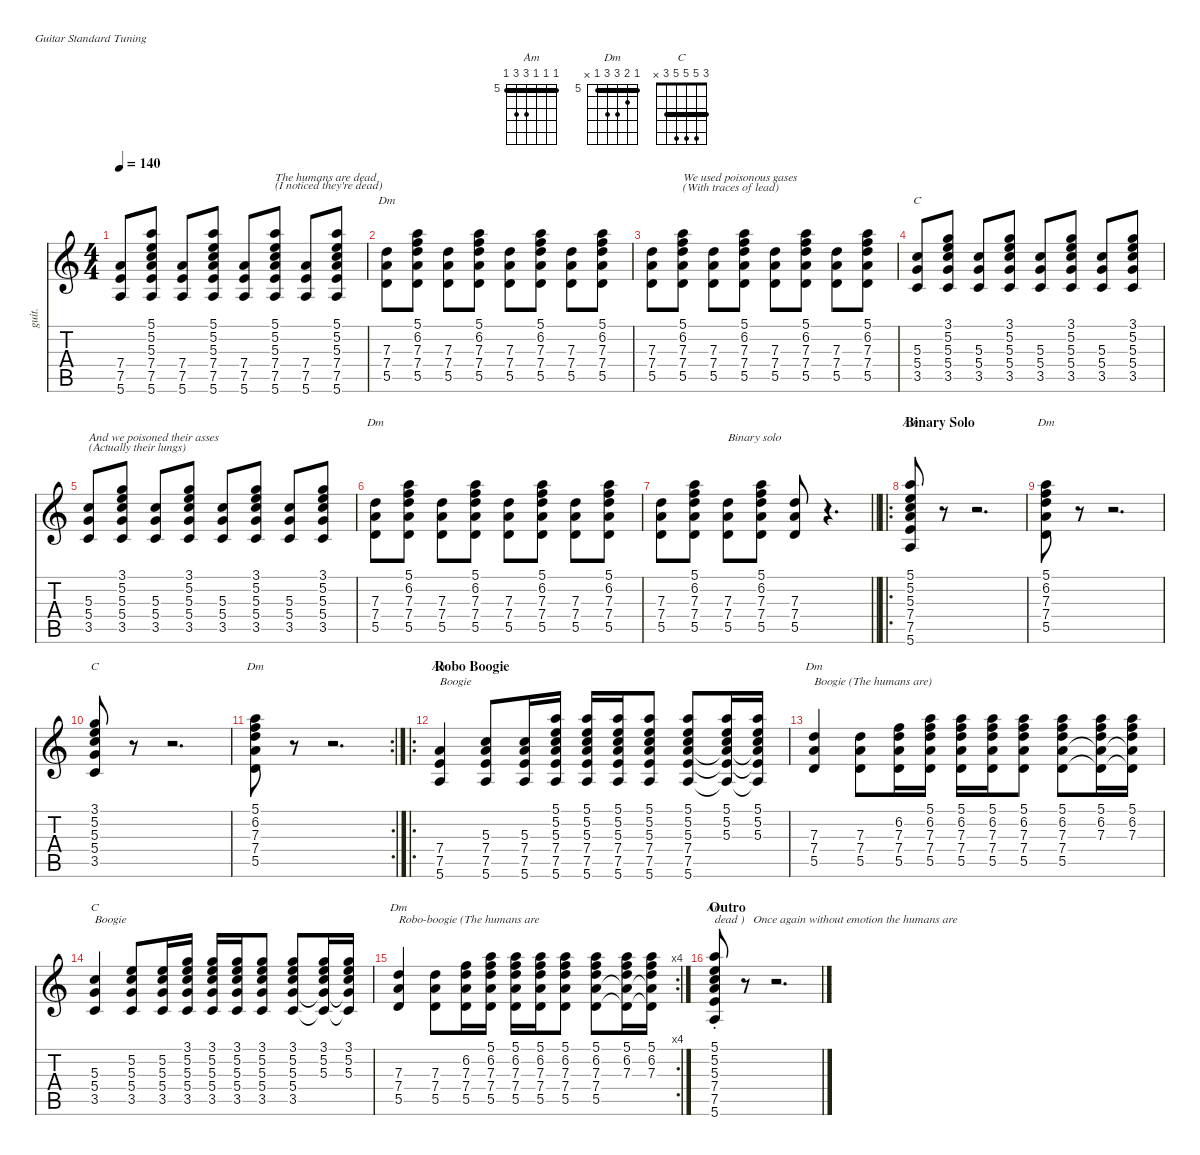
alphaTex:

\defaultSystemsLayout 4
\hideDynamics
\bracketExtendMode nobrackets
\otherSystemsTrackNameOrientation horizontal
\track ("Guitar1,2-2" "guit.") {defaultSystemsLayout 4 instrument acousticguitarnylon}
\staff {score tabs}
\tuning (E4 B3 G3 D3 A2 E2)
\chord ("Am" x x 5 7 7 5) {firstfret 5 showfingering false barre 5}
\chord ("Dm" x 6 7 7 5 x) {firstfret 5 showfingering false}
\chord ("C" x 5 5 5 3 x) {showfingering false}
\chord ("Dm" 5 6 7 7 5 x) {firstfret 5 showfingering false barre 5}
\chord ("C" 3 5 5 5 3 x) {showfingering false barre 3}
\chord ("Am" 5 5 5 7 7 5) {firstfret 5 showfingering false barre (5 5 5)}
\ts (4 4)
\tempo 140
\clef g2
\ks aminor
(7.4 7.5 5.6).8{dy f beam Up} (5.1 5.2 5.3 7.4 7.5 5.6).8{beam Up} (7.4 7.5 5.6).8{beam Up} (5.1 5.2 5.3 7.4 7.5 5.6).8{beam Up} (7.4 7.5 5.6).8{beam Up} (5.1 5.2 5.3 7.4 7.5 5.6).8{txt "The humans are dead \n(I noticed they're dead)" beam Up} (7.4 7.5 5.6).8{beam Up} (5.1 5.2 5.3 7.4 7.5 5.6).8{beam Up} |
(7.3 7.4 5.5).8{ch "Dm" beam Down} (5.1 6.2 7.3 7.4 5.5).8{beam Down} (7.3 7.4 5.5).8{beam Down} (5.1 6.2 7.3 7.4 5.5).8{beam Down} (7.3 7.4 5.5).8{beam Down} (5.1 6.2 7.3 7.4 5.5).8{beam Down} (7.3 7.4 5.5).8{beam Down} (5.1 6.2 7.3 7.4 5.5).8{beam Down} |
(7.3 7.4 5.5).8{beam Down} (5.1 6.2 7.3 7.4 5.5).8{txt "We used poisonous gases \n(With traces of lead)" beam Down} (7.3 7.4 5.5).8{beam Down} (5.1 6.2 7.3 7.4 5.5).8{beam Down} (7.3 7.4 5.5).8{beam Down} (5.1 6.2 7.3 7.4 5.5).8{beam Down} (7.3 7.4 5.5).8{beam Down} (5.1 6.2 7.3 7.4 5.5).8{beam Down} |
(5.3 5.4 3.5).8{ch "C" beam Up} (3.1 5.2 5.3 5.4 3.5).8{beam Up} (5.3 5.4 3.5).8{beam Up} (3.1 5.2 5.3 5.4 3.5).8{beam Up} (5.3 5.4 3.5).8{beam Up} (3.1 5.2 5.3 5.4 3.5).8{beam Up} (5.3 5.4 3.5).8{beam Up} (3.1 5.2 5.3 5.4 3.5).8{beam Up} |
(5.3 5.4 3.5).8{txt "And we poisoned their asses \n(Actually their lungs)" beam Up} (3.1 5.2 5.3 5.4 3.5).8{beam Up} (5.3 5.4 3.5).8{beam Up} (3.1 5.2 5.3 5.4 3.5).8{beam Up} (5.3 5.4 3.5).8{beam Up} (3.1 5.2 5.3 5.4 3.5).8{beam Up} (5.3 5.4 3.5).8{beam Up} (3.1 5.2 5.3 5.4 3.5).8{beam Up} |
(7.3 7.4 5.5).8{ch "Dm" beam Down} (5.1 6.2 7.3 7.4 5.5).8{beam Down} (7.3 7.4 5.5).8{beam Down} (5.1 6.2 7.3 7.4 5.5).8{beam Down} (7.3 7.4 5.5).8{beam Down} (5.1 6.2 7.3 7.4 5.5).8{beam Down} (7.3 7.4 5.5).8{beam Down} (5.1 6.2 7.3 7.4 5.5).8{beam Down} |
\barLineRight lightlight
(7.3 7.4 5.5).8{beam Down} (5.1 6.2 7.3 7.4 5.5).8{beam Down} (7.3 7.4 5.5).8{txt "Binary solo" beam Down} (5.1 6.2 7.3 7.4 5.5).8{beam Down} (7.3 7.4 5.5).8{beam Up} r.4{d beam Up} |
\ro
\section ("" "Binary Solo")
(5.1 5.2 5.3 7.4 7.5 5.6).8{ch "Am" txt "" beam Up} r.8{beam Up} r.2{d beam Up} |
(5.1 6.2 7.3 7.4 5.5).8{ch "Dm" txt "" beam Down} r.8{beam Down} r.2{d beam Down} |
(3.1 5.2 5.3 5.4 3.5).8{ch "C" txt "" beam Up} r.8{beam Up} r.2{d beam Up} |
\rc 2
(5.1 6.2 7.3 7.4 5.5).8{ch "Dm" txt "" beam Down} r.8{beam Down} r.2{d beam Down} |
\ro
\section ("" "Robo Boogie")
(7.4 7.5 5.6).4{ch "Am" txt "Boogie" beam Up} (5.3 7.4 7.5 5.6).8{dy mf beam Up} (5.3 7.4 7.5 5.6).16{dy f beam Up} (5.1 5.2 5.3 7.4 7.5 5.6).16{beam Up} (5.1 5.2 5.3 7.4 7.5 5.6).16{beam Up} (5.1 5.2 5.3 7.4 7.5 5.6).16{beam Up} (5.1 5.2 5.3 7.4 7.5 5.6).8{beam Up} (5.1 5.2 5.3 7.4 7.5 5.6).8{beam Up} (5.1 5.2 5.3 7.4{t} 7.5{t} 5.6{t}).16{dy mf beam Up} (5.1 5.2 5.3 7.4{t} 7.5{t} 5.6{t}).16{beam Up} |
(7.3 7.4 5.5).4{ch "Dm" txt "Boogie (The humans are)" dy f beam Up} (7.3 7.4 5.5).8{beam Down} (6.2 7.3 7.4 5.5).16{beam Down} (5.1 6.2 7.3 7.4 5.5).16{beam Down} (5.1 6.2 7.3 7.4 5.5).16{beam Down} (5.1 6.2 7.3 7.4 5.5).16{beam Down} (5.1 6.2 7.3 7.4 5.5).8{beam Down} (5.1 6.2 7.3 7.4 5.5).8{beam Down} (5.1 6.2 7.3 7.4{t} 5.5{t}).16{dy mf beam Down} (5.1 6.2 7.3 7.4{t} 5.5{t}).16{beam Down} |
(5.3 5.4 3.5).4{ch "C" txt "Boogie" dy f beam Up} (5.2 5.3 5.4 3.5).8{beam Up} (5.2 5.3 5.4 3.5).16{beam Up} (3.1 5.2 5.3 5.4 3.5).16{beam Up} (3.1 5.2 5.3 5.4 3.5).16{beam Up} (3.1 5.2 5.3 5.4 3.5).16{beam Up} (3.1 5.2 5.3 5.4 3.5).8{beam Up} (3.1 5.2 5.3 5.4 3.5).8{beam Up} (3.1 5.2 5.3 5.4{t} 3.5{t}).16{dy mf beam Up} (3.1 5.2 5.3 5.4{t} 3.5{t}).16{beam Up} |
\rc 4
(7.3 7.4 5.5).4{ch "Dm" txt "Robo-boogie (The humans are" dy f beam Up} (7.3 7.4 5.5).8{beam Down} (6.2 7.3 7.4 5.5).16{beam Down} (5.1 6.2 7.3 7.4 5.5).16{beam Down} (5.1 6.2 7.3 7.4 5.5).16{beam Down} (5.1 6.2 7.3 7.4 5.5).16{beam Down} (5.1 6.2 7.3 7.4 5.5).8{beam Down} (5.1 6.2 7.3 7.4 5.5).8{beam Down} (5.1 6.2 7.3 7.4{t} 5.5{t}).16{dy mf beam Down} (5.1 6.2 7.3 7.4{t} 5.5{t}).16{beam Down} |
\section ("" "Outro")
(5.1{st} 5.2{st} 5.3{st} 7.4{st} 7.5{st} 5.6{st}).8{ch "Am" txt "dead )   Once again without emotion the humans are" dy f beam Up} r.8{beam Up} r.2{d beam Up}
